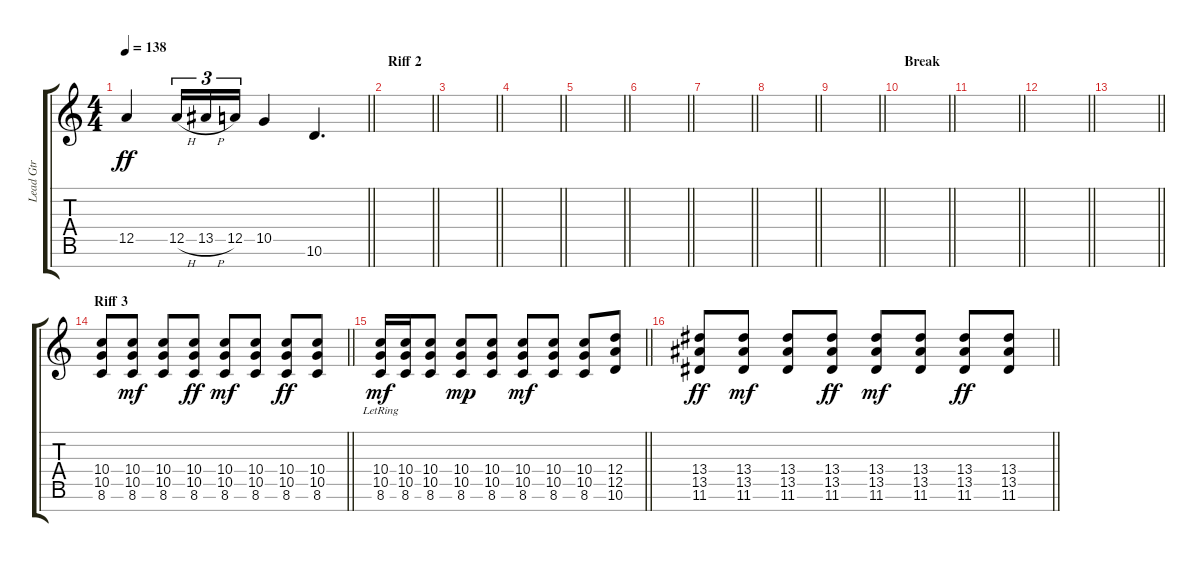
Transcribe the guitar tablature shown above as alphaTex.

\track ("Lead Gtr" "Lead Gtr") {instrument overdrivenguitar}
\staff {score tabs}
\tuning (E4 B3 G3 D3 A2 E2 B1) {hide}
\ts (4 4)
\tempo 138
\clef g2
\barLineRight lightlight
\ks c
12.5.4{dy ff} 12.5{h}.16{tu (3 2)} 13.5{h}.16{tu (3 2)} 12.5.16{tu (3 2)} 10.5.4 10.6.4{d} |
\section ("" "Riff 2")
\barLineRight lightlight
|
\barLineRight lightlight
|
\barLineRight lightlight
|
\barLineRight lightlight
|
\barLineRight lightlight
|
\barLineRight lightlight
|
\barLineRight lightlight
|
\barLineRight lightlight
|
\section ("" "Break")
\barLineRight lightlight
|
\barLineRight lightlight
|
\barLineRight lightlight
|
\barLineRight lightlight
|
\section ("" "Riff 3")
\barLineRight lightlight
(10.4 10.5 8.6).8 (10.4 10.5 8.6).8{dy mf} (10.4 10.5 8.6).8 (10.4 10.5 8.6).8{dy ff} (10.4 10.5 8.6).8{dy mf} (10.4 10.5 8.6).8 (10.4 10.5 8.6).8{dy ff} (10.4 10.5 8.6).8 |
\barLineRight lightlight
(10.4{lr} 10.5{lr} 8.6{lr}).16{dy mf} (10.4{lr} 10.5{lr} 8.6{lr}).16 (10.4 10.5 8.6).8 (10.4 10.5 8.6).8{dy mp} (10.4 10.5 8.6).8 (10.4 10.5 8.6).8{dy mf} (10.4 10.5 8.6).8 (10.4 10.5 8.6).8 (12.4 12.5 10.6).8 |
\barLineRight lightlight
(13.4 13.5 11.6).8{dy ff} (13.4 13.5 11.6).8{dy mf} (13.4 13.5 11.6).8 (13.4 13.5 11.6).8{dy ff} (13.4 13.5 11.6).8{dy mf} (13.4 13.5 11.6).8 (13.4 13.5 11.6).8{dy ff} (13.4 13.5 11.6).8
